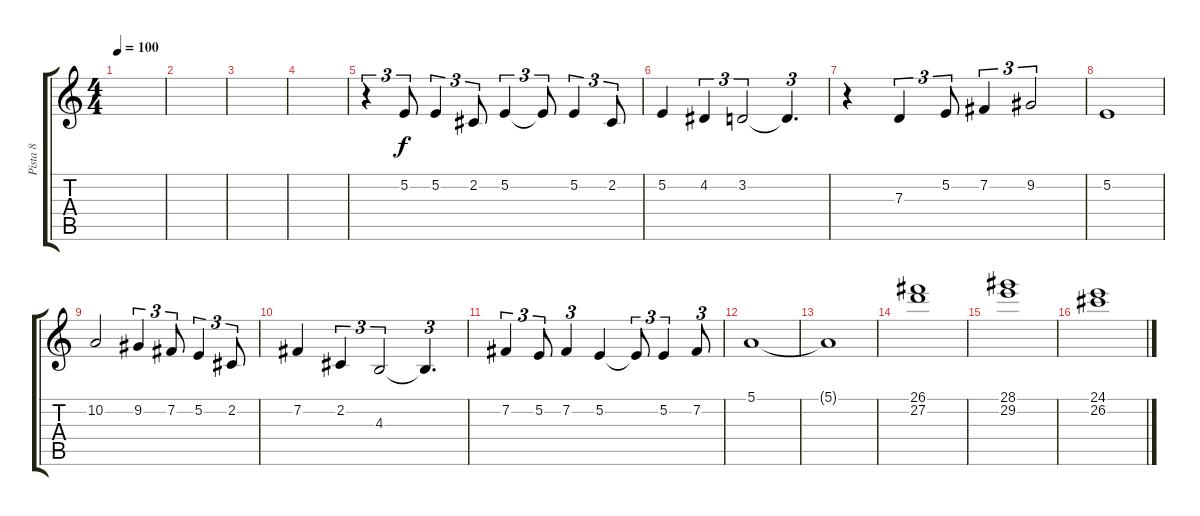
\track ("Pista 8" "Pista 8") {instrument drawbarorgan}
\staff {score tabs}
\tuning (E4 B3 G3 D3 A2 E2) {hide}
\ts (4 4)
\tempo 100
\clef g2
\ks c
|
|
|
|
r.4{tu (3 2) volume 10 balance 0 instrument drawbarorgan} 5.2.8{tu (3 2)} 5.2.4{tu (3 2)} 2.2.8{tu (3 2)} 5.2.4{tu (3 2)} 5.2{t}.8{tu (3 2)} 5.2.4{tu (3 2)} 2.2.8{tu (3 2) volume 10 balance 0 instrument drawbarorgan} |
5.2.4 4.2.4{tu (3 2)} 3.2.2{tu (3 2)} 3.2{t}.4{d tu (3 2)} |
r.4 7.3.4{tu (3 2)} 5.2.8{tu (3 2)} 7.2.4{tu (3 2)} 9.2.2{tu (3 2)} |
5.2.1 |
10.2.2 9.2.4{tu (3 2)} 7.2.8{tu (3 2)} 5.2.4{tu (3 2)} 2.2.8{tu (3 2)} |
7.2.4 2.2.4{tu (3 2)} 4.3.2{tu (3 2)} 4.3{t}.4{d tu (3 2)} |
7.2.4{tu (3 2)} 5.2.8{tu (3 2)} 7.2.4{tu (3 2)} 5.2.4 5.2{t}.8{tu (3 2)} 5.2.4{tu (3 2)} 7.2.8{tu (3 2)} |
5.1.1{volume 0} |
5.1{t}.1 |
(26.1 27.2).1{volume 8 balance 8 instrument rockorgan} |
(28.1 29.2).1 |
(24.1 26.2).1
